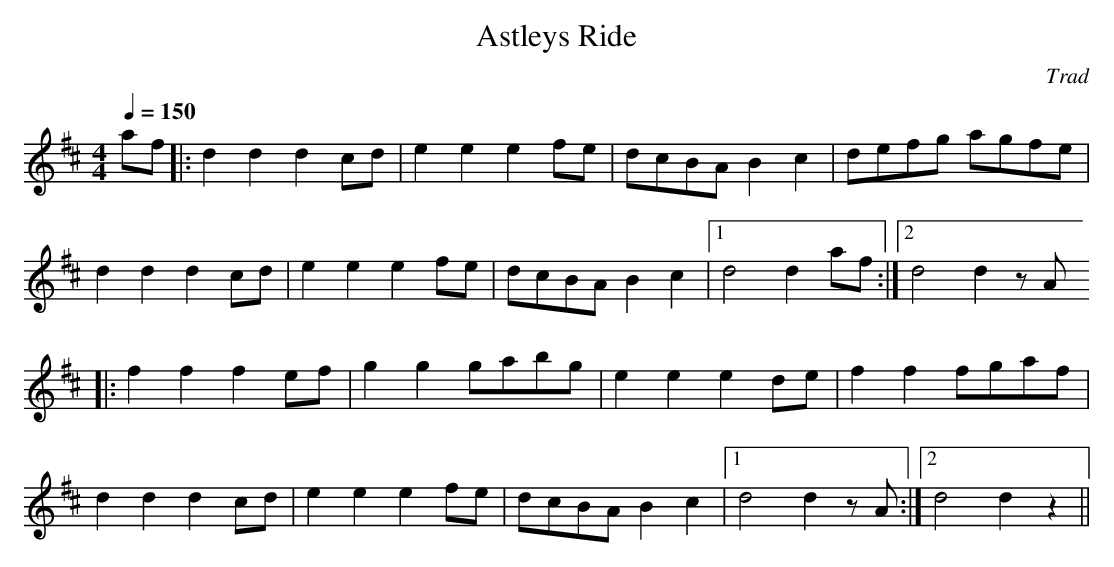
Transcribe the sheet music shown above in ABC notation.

X:1
T:Astleys Ride
M:4/4
L:1/8
Q:1/4=150
C:Trad
K:D
af|: d2 d2 d2 cd|e2 e2 e2 fe|dcBA B2 c2|defg agfe|
d2 d2 d2 cd |e2 e2 e2 fe|dcBA B2 c2 |1 d4 d2 af :|2 d4 d2 z A
|:f2 f2 f2 ef|g2 g2 gabg|e2 e2 e2 de|f2 f2 fgaf|
d2 d2 d2 cd |e2 e2 e2 fe|dcBA B2 c2 |1 d4 d2 zA :|2 d4 d2 z2||
